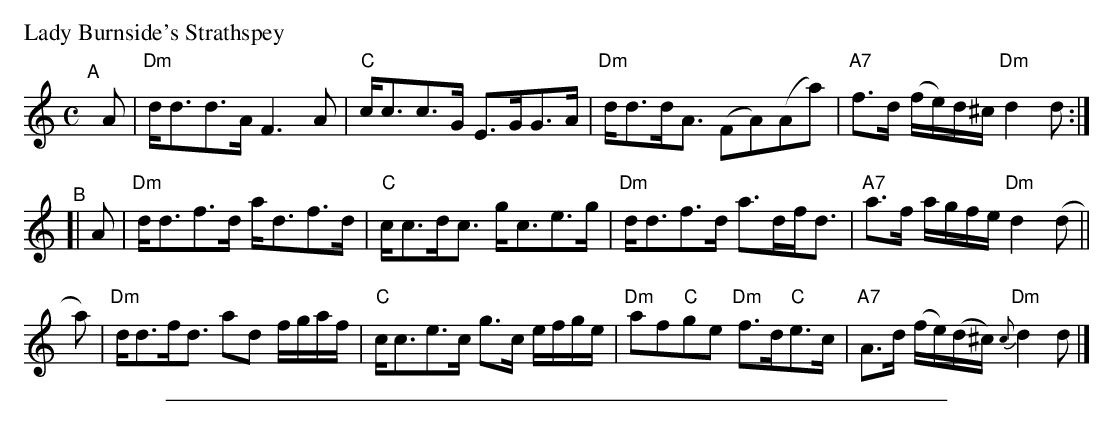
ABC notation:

X:1
P: Lady Burnside's Strathspey
M: C
L: 1/8
K: Ddor
"^A"[|]\
A | "Dm"d<dd>A F3A | "C"c<cc>G E>GG>A | "Dm"d<dd<A (FA)(Aa) | "A7"f>d (f/e/)d/^c/ "Dm"d2d :|
"^B"[|\
A | "Dm"d<df>d a<df>d | "C"c<cd<c g<ce>g | "Dm"d<df>d a>df<d | "A7"a>f a/g/f/e/ "Dm"d2 (d ||
a)| "Dm"d<df<d ad f/g/a/f/ | "C"c<ce>c g>c e/f/g/e/ | "Dm"af"C"ge "Dm"f>d"C"e>c | "A7"A>d (f/e/)(d/^c/) "Dm"{c}d2d |]
